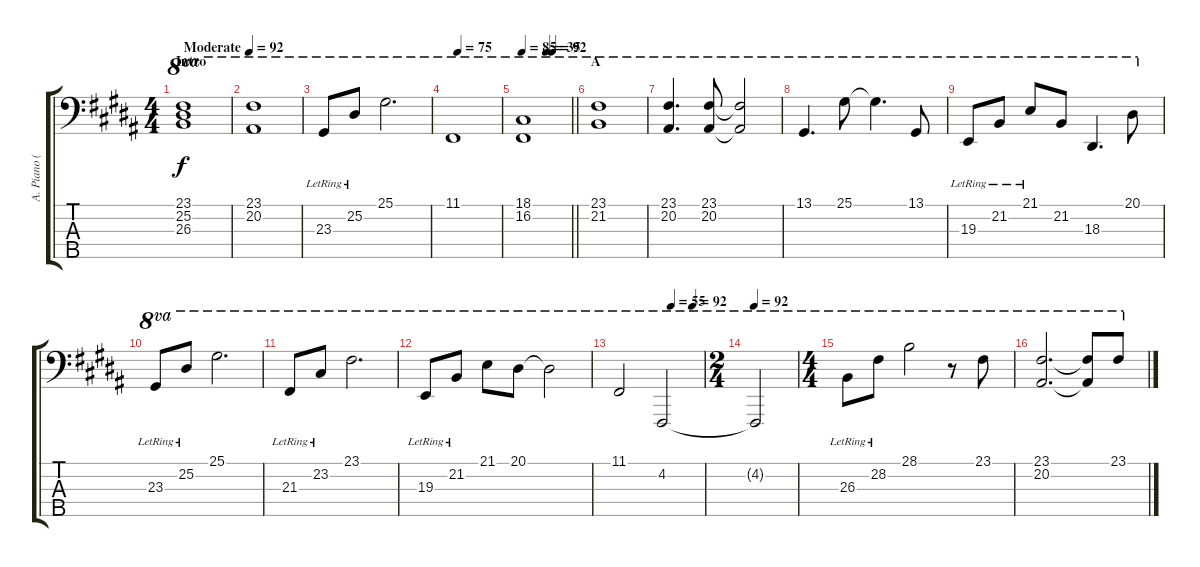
\track ("A. Piano (Left Hand)" "A. Piano (") {instrument acousticgrandpiano}
\staff {score tabs}
\tuning (G2 D2 A1 E1 B0) {hide}
\ts (4 4)
\section ("" "Intro")
\tempo (92 "Moderate")
\clef f4
\ks b
(23.1 25.2 26.3).1{ot 8va dy f instrument acousticgrandpiano} |
(23.1 20.2).1{ot 8va} |
23.3{lr}.8{ot 8va} 25.2{lr}.8{ot 8va} 25.1.2{d ot 8va} |
\tempo (75 0.125)
11.1.1{ot 8va} |
\tempo (35 0.5)
\tempo (92 0.625)
\tempo 85
\barLineRight lightlight
(18.1 16.2).1{ot 8va} |
\section ("" "A")
(23.1 21.2).1{ot 8va} |
(23.1 20.2).4{d ot 8va} (23.1 20.2).8{ot 8va} (23.1{t} 20.2{t}).2{ot 8va} |
13.1.4{d ot 8va} 25.1.8{ot 8va} 25.1{t}.4{d ot 8va} 13.1.8{ot 8va} |
19.3{lr}.8{ot 8va} 21.2{lr}.8{ot 8va} 21.1{lr}.8{ot 8va} 21.2.8{ot 8va} 18.3.4{d ot 8va} 20.1.8{ot 8va} |
23.3{lr}.8{ot 8va} 25.2{lr}.8{ot 8va} 25.1.2{d ot 8va} |
21.3{lr}.8{ot 8va} 23.2{lr}.8{ot 8va} 23.1.2{d ot 8va} |
19.3{lr}.8{ot 8va} 21.2{lr}.8{ot 8va} 21.1.8{ot 8va} 20.1.8{ot 8va} 20.1{t}.2{ot 8va} |
\tempo (55 0.625)
\tempo (92 0.875)
11.1.2{ot 8va} 4.2.2{ot 8va} |
\ts (2 4)
\tempo 92
4.2{t}.2{ot 8va} |
\ts (4 4)
26.3{lr}.8{ot 8va} 28.2{lr}.8{ot 8va} 28.1.2{ot 8va} r.8{ot 8va} 23.1.8{ot 8va} |
(23.1 20.2).2{d ot 8va} (23.1{t} 20.2{t}).8{ot 8va} 23.1.8{ot 8va}
